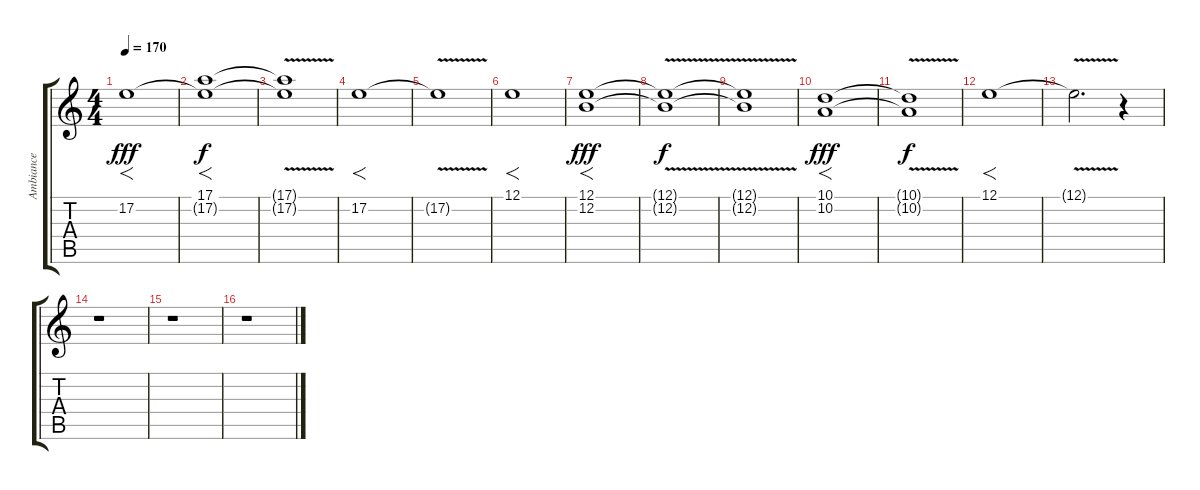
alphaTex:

\track ("Ambiance" "Ambiance") {instrument stringensemble1}
\staff {score tabs}
\tuning (E4 B3 G3 D3 A2 E2) {hide}
\ts (4 4)
\tempo 170
\clef g2
\ks c
17.2.1{f dy fff} |
(17.1 17.2{t}).1{f dy f} |
(17.1{v t} 17.2{v t}).1 |
17.2.1{f} |
17.2{v t}.1 |
12.1.1{f} |
(12.1 12.2).1{f dy fff} |
(12.1{v t} 12.2{v t}).1{dy f} |
(12.1{v t} 12.2{v t}).1 |
(10.1 10.2).1{f dy fff} |
(10.1{v t} 10.2{v t}).1{dy f} |
12.1.1{f} |
12.1{v t}.2{d} r.4 |
r.1 |
r.1 |
r.1
